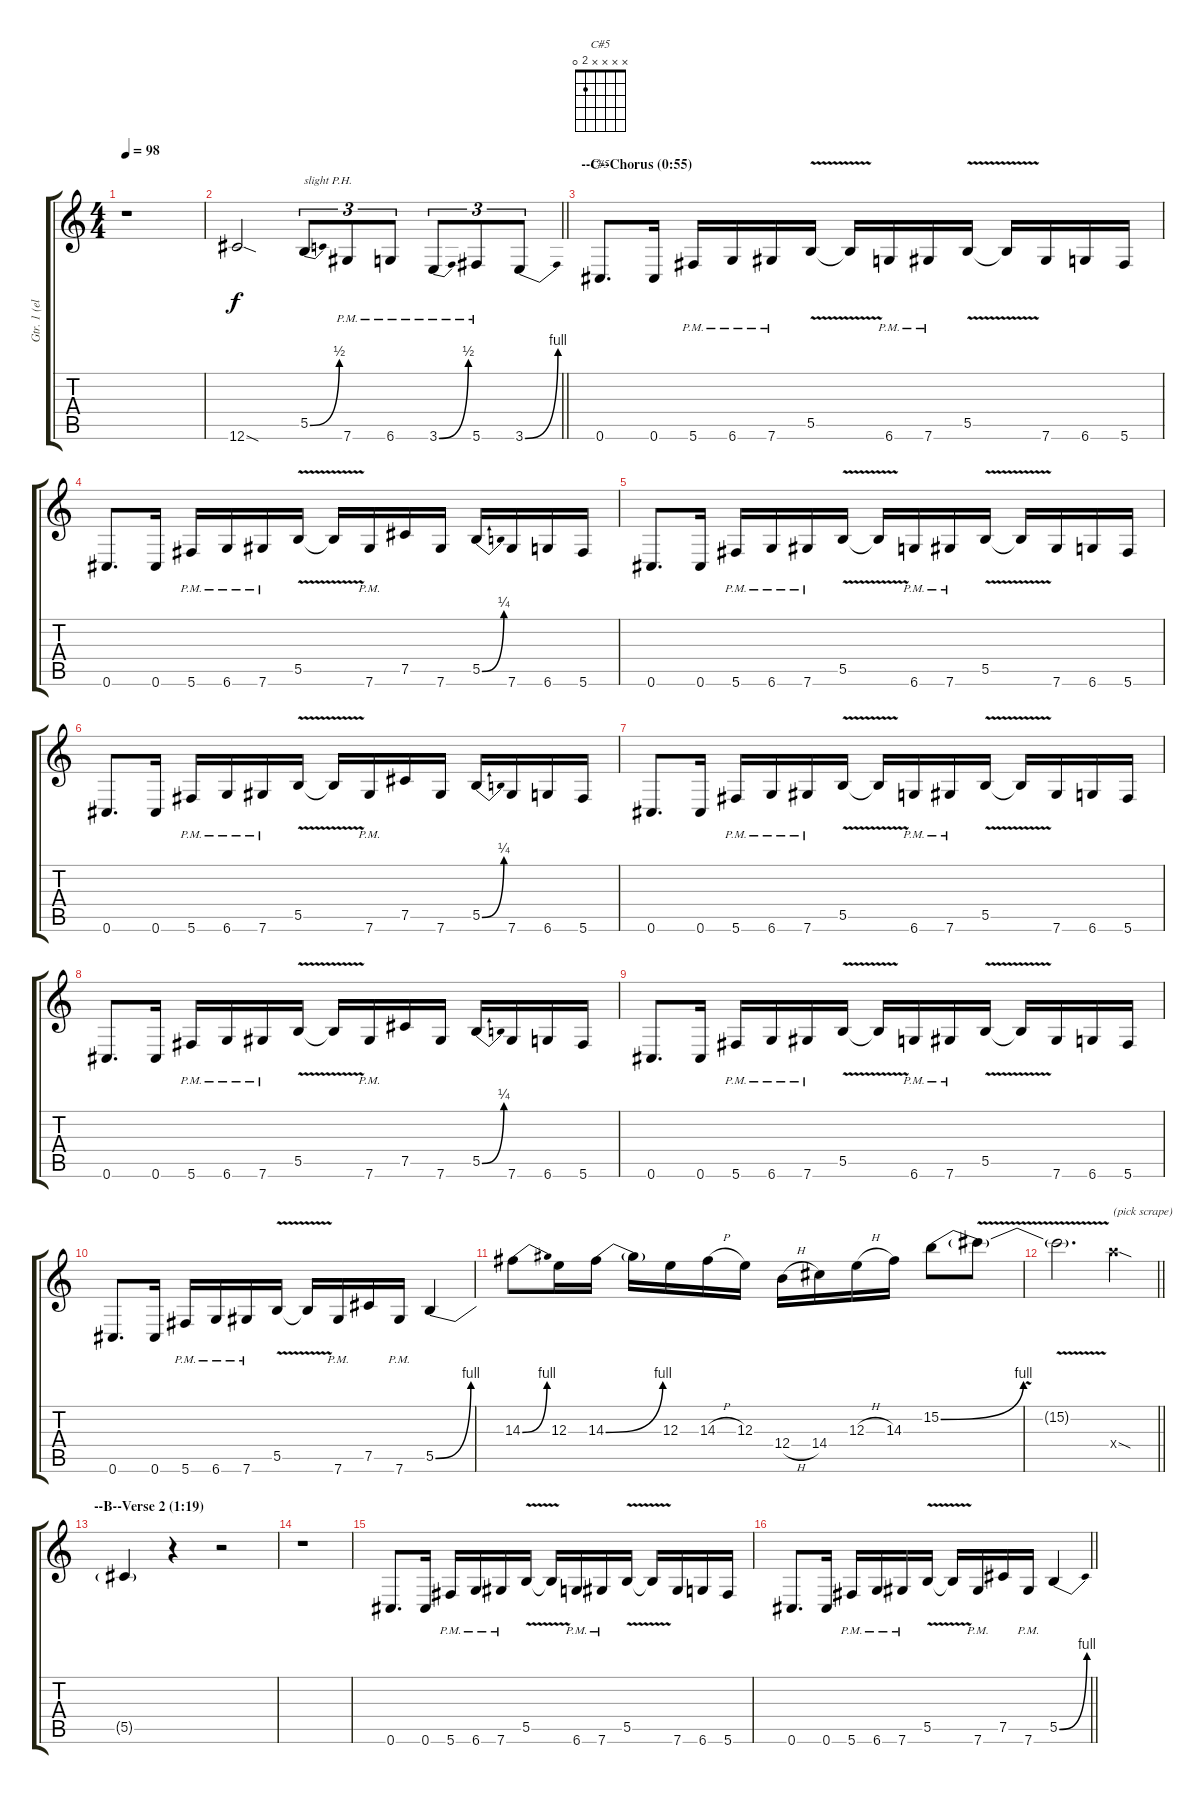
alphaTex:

\track ("Gtr. 1 (elec. w/dist.)" "Gtr. 1 (el") {instrument distortionguitar}
\staff {score tabs}
\tuning (Db4 Ab3 E3 B2 Gb2 Db2) {hide}
\chord ("C#5" x x x x 2 0)
\ts (4 4)
\tempo 98
\clef g2
\ks c
r.1{dy f} |
\barLineRight lightlight
12.6{sod}.2 5.5{be (bend 0 0 60 2)}.8{tu (3 2) txt "slight P.H."} 7.6{pm}.8{tu (3 2)} 6.6{pm}.8{tu (3 2)} 3.6{be (bend 0 0 60 2) pm}.8{tu (3 2)} 5.6{pm}.8{tu (3 2)} 3.6{be (bend 0 0 60 4)}.8{tu (3 2)} |
\section ("" "--C--Chorus (0:55)")
0.6.8{d ch "C#5"} 0.6.16 5.6{pm}.16 6.6{pm}.16 7.6{pm}.16 5.5{v}.16 5.5{t}.16 6.6{pm}.16 7.6{pm}.16 5.5{v}.16 5.5{t}.16 7.6.16 6.6.16 5.6.16 |
0.6.8{d} 0.6.16 5.6{pm}.16 6.6{pm}.16 7.6{pm}.16 5.5{v}.16 5.5{t}.16 7.6{pm}.16 7.5.16 7.6.16 5.5{be (bend 0 0 60 1)}.16 7.6.16 6.6.16 5.6.16 |
0.6.8{d} 0.6.16 5.6{pm}.16 6.6{pm}.16 7.6{pm}.16 5.5{v}.16 5.5{t}.16 6.6{pm}.16 7.6{pm}.16 5.5{v}.16 5.5{t}.16 7.6.16 6.6.16 5.6.16 |
0.6.8{d} 0.6.16 5.6{pm}.16 6.6{pm}.16 7.6{pm}.16 5.5{v}.16 5.5{t}.16 7.6{pm}.16 7.5.16 7.6.16 5.5{be (bend 0 0 60 1)}.16 7.6.16 6.6.16 5.6.16 |
0.6.8{d} 0.6.16 5.6{pm}.16 6.6{pm}.16 7.6{pm}.16 5.5{v}.16 5.5{t}.16 6.6{pm}.16 7.6{pm}.16 5.5{v}.16 5.5{t}.16 7.6.16 6.6.16 5.6.16 |
0.6.8{d} 0.6.16 5.6{pm}.16 6.6{pm}.16 7.6{pm}.16 5.5{v}.16 5.5{t}.16 7.6{pm}.16 7.5.16 7.6.16 5.5{be (bend 0 0 60 1)}.16 7.6.16 6.6.16 5.6.16 |
0.6.8{d} 0.6.16 5.6{pm}.16 6.6{pm}.16 7.6{pm}.16 5.5{v}.16 5.5{t}.16 6.6{pm}.16 7.6{pm}.16 5.5{v}.16 5.5{t}.16 7.6.16 6.6.16 5.6.16 |
0.6.8{d} 0.6.16 5.6{pm}.16 6.6{pm}.16 7.6{pm}.16 5.5{v}.16 5.5{t}.16 7.6{pm}.16 7.5.16 7.6{pm}.16 5.5{be (bend 0 0 60 4)}.4 |
14.3{be (bend 0 0 60 4)}.8 12.3.16 14.3{be (bend 0 0 60 4)}.16 14.3{t}.16 12.3.16 14.3{h}.16 12.3.16 12.4{h}.16 14.4.16 12.3{h}.16 14.3.16 15.2{be (bend 0 0 60 4)}.8 15.2{v t}.8 |
\barLineRight lightlight
15.2{t}.2{d} 22.4{sod x}.4{txt "(pick scrape)"} |
\section ("" "--B--Verse 2 (1:19)")
5.5{t}.4 r.4 r.2 |
r.1 |
0.6.8{d} 0.6.16 5.6{pm}.16 6.6{pm}.16 7.6{pm}.16 5.5{v}.16 5.5{t}.16 6.6{pm}.16 7.6{pm}.16 5.5{v}.16 5.5{t}.16 7.6.16 6.6.16 5.6.16 |
\barLineRight lightlight
0.6.8{d} 0.6.16 5.6{pm}.16 6.6{pm}.16 7.6{pm}.16 5.5{v}.16 5.5{t}.16 7.6{pm}.16 7.5.16 7.6{pm}.16 5.5{be (bend 0 0 60 4)}.4
